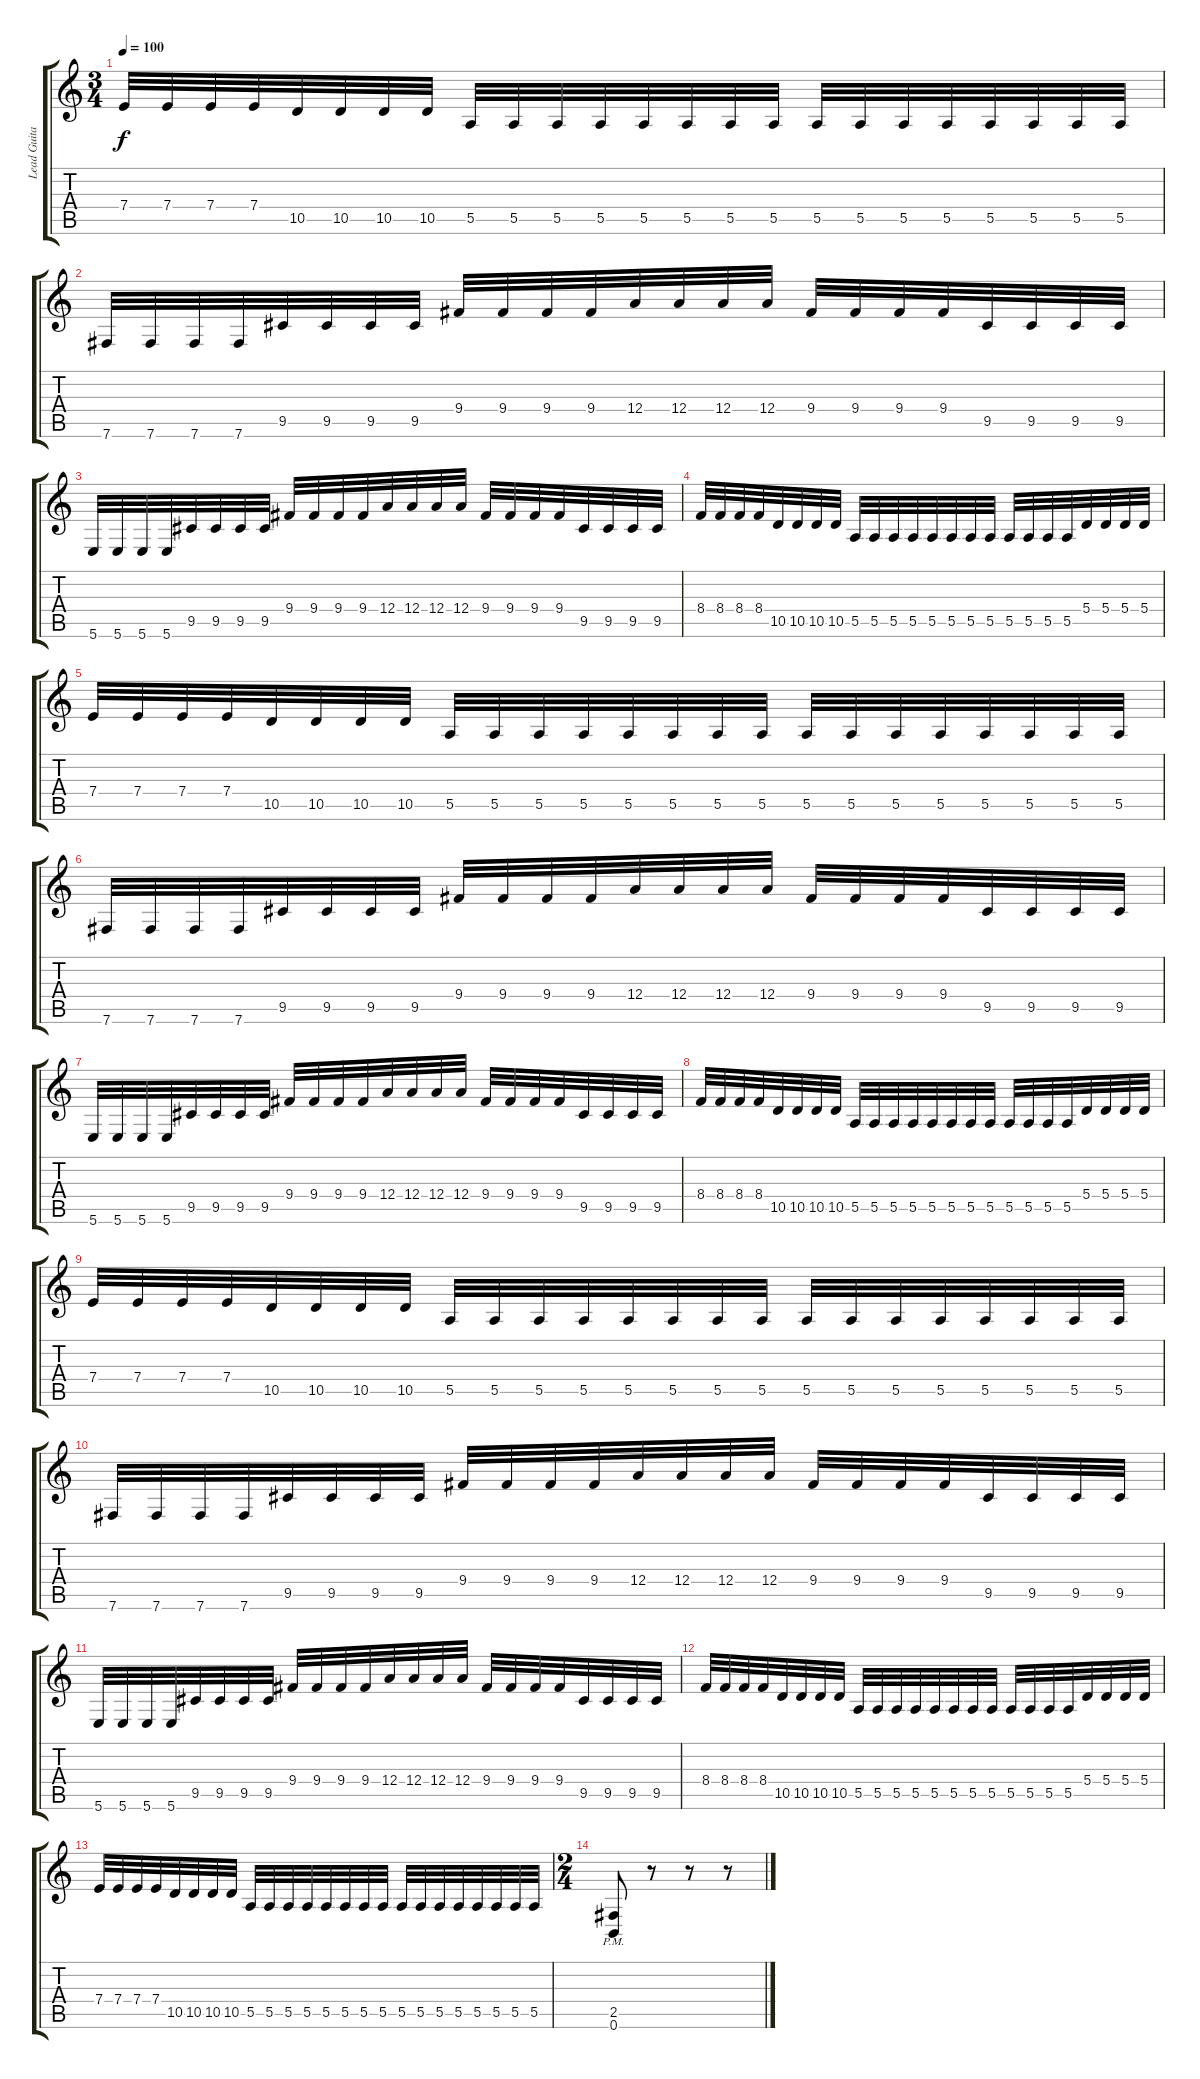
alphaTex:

\track ("Lead Guitar" "Lead Guita") {instrument distortionguitar}
\staff {score tabs}
\tuning (B3 Gb3 D3 A2 E2 B1) {hide}
\ts (3 4)
\tempo 100
\clef g2
\ks c
7.4.32{dy f} 7.4.32 7.4.32 7.4.32 10.5.32 10.5.32 10.5.32 10.5.32 5.5.32 5.5.32 5.5.32 5.5.32 5.5.32 5.5.32 5.5.32 5.5.32 5.5.32 5.5.32 5.5.32 5.5.32 5.5.32 5.5.32 5.5.32 5.5.32 |
7.6.32 7.6.32 7.6.32 7.6.32 9.5.32 9.5.32 9.5.32 9.5.32 9.4.32 9.4.32 9.4.32 9.4.32 12.4.32 12.4.32 12.4.32 12.4.32 9.4.32 9.4.32 9.4.32 9.4.32 9.5.32 9.5.32 9.5.32 9.5.32 |
5.6.32 5.6.32 5.6.32 5.6.32 9.5.32 9.5.32 9.5.32 9.5.32 9.4.32 9.4.32 9.4.32 9.4.32 12.4.32 12.4.32 12.4.32 12.4.32 9.4.32 9.4.32 9.4.32 9.4.32 9.5.32 9.5.32 9.5.32 9.5.32 |
8.4.32 8.4.32 8.4.32 8.4.32 10.5.32 10.5.32 10.5.32 10.5.32 5.5.32 5.5.32 5.5.32 5.5.32 5.5.32 5.5.32 5.5.32 5.5.32 5.5.32 5.5.32 5.5.32 5.5.32 5.4.32 5.4.32 5.4.32 5.4.32 |
7.4.32 7.4.32 7.4.32 7.4.32 10.5.32 10.5.32 10.5.32 10.5.32 5.5.32 5.5.32 5.5.32 5.5.32 5.5.32 5.5.32 5.5.32 5.5.32 5.5.32 5.5.32 5.5.32 5.5.32 5.5.32 5.5.32 5.5.32 5.5.32 |
7.6.32 7.6.32 7.6.32 7.6.32 9.5.32 9.5.32 9.5.32 9.5.32 9.4.32 9.4.32 9.4.32 9.4.32 12.4.32 12.4.32 12.4.32 12.4.32 9.4.32 9.4.32 9.4.32 9.4.32 9.5.32 9.5.32 9.5.32 9.5.32 |
5.6.32 5.6.32 5.6.32 5.6.32 9.5.32 9.5.32 9.5.32 9.5.32 9.4.32 9.4.32 9.4.32 9.4.32 12.4.32 12.4.32 12.4.32 12.4.32 9.4.32 9.4.32 9.4.32 9.4.32 9.5.32 9.5.32 9.5.32 9.5.32 |
8.4.32 8.4.32 8.4.32 8.4.32 10.5.32 10.5.32 10.5.32 10.5.32 5.5.32 5.5.32 5.5.32 5.5.32 5.5.32 5.5.32 5.5.32 5.5.32 5.5.32 5.5.32 5.5.32 5.5.32 5.4.32 5.4.32 5.4.32 5.4.32 |
7.4.32 7.4.32 7.4.32 7.4.32 10.5.32 10.5.32 10.5.32 10.5.32 5.5.32 5.5.32 5.5.32 5.5.32 5.5.32 5.5.32 5.5.32 5.5.32 5.5.32 5.5.32 5.5.32 5.5.32 5.5.32 5.5.32 5.5.32 5.5.32 |
7.6.32 7.6.32 7.6.32 7.6.32 9.5.32 9.5.32 9.5.32 9.5.32 9.4.32 9.4.32 9.4.32 9.4.32 12.4.32 12.4.32 12.4.32 12.4.32 9.4.32 9.4.32 9.4.32 9.4.32 9.5.32 9.5.32 9.5.32 9.5.32 |
5.6.32 5.6.32 5.6.32 5.6.32 9.5.32 9.5.32 9.5.32 9.5.32 9.4.32 9.4.32 9.4.32 9.4.32 12.4.32 12.4.32 12.4.32 12.4.32 9.4.32 9.4.32 9.4.32 9.4.32 9.5.32 9.5.32 9.5.32 9.5.32 |
8.4.32 8.4.32 8.4.32 8.4.32 10.5.32 10.5.32 10.5.32 10.5.32 5.5.32 5.5.32 5.5.32 5.5.32 5.5.32 5.5.32 5.5.32 5.5.32 5.5.32 5.5.32 5.5.32 5.5.32 5.4.32 5.4.32 5.4.32 5.4.32 |
7.4.32 7.4.32 7.4.32 7.4.32 10.5.32 10.5.32 10.5.32 10.5.32 5.5.32 5.5.32 5.5.32 5.5.32 5.5.32 5.5.32 5.5.32 5.5.32 5.5.32 5.5.32 5.5.32 5.5.32 5.5.32 5.5.32 5.5.32 5.5.32 |
\ts (2 4)
(2.5{pm} 0.6{pm}).8 r.8 r.8 r.8
